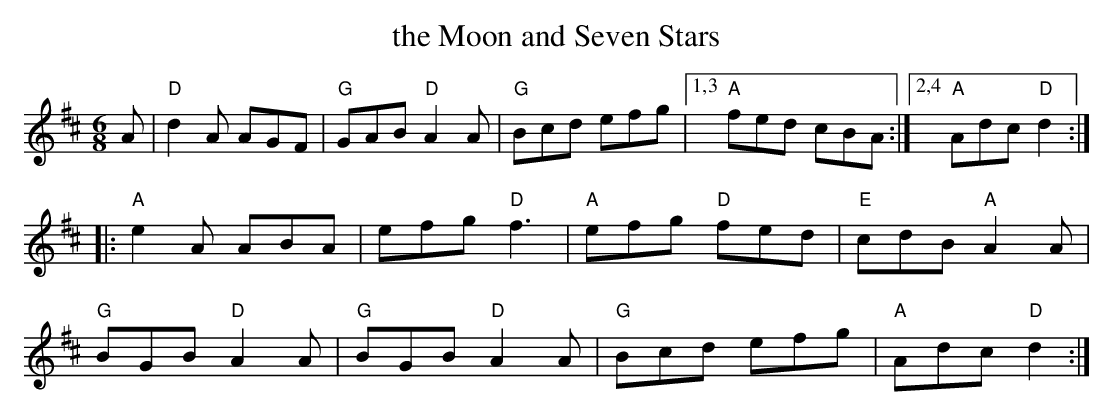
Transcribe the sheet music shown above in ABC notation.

X:1
T: the Moon and Seven Stars
M: 6/8
L: 1/8
K: D
A |\
"D"d2A AGF | "G"GAB "D"A2A | "G"Bcd efg |1,3 "A"fed cBA :|2,4 "A"Adc "D"d2 :|
|:\
"A"e2A ABA | efg "D"f3 | "A"efg "D"fed | "E"cdB "A"A2A |
"G"BGB "D"A2A | "G"BGB "D"A2A | "G"Bcd efg | "A"Adc "D"d2 :|
